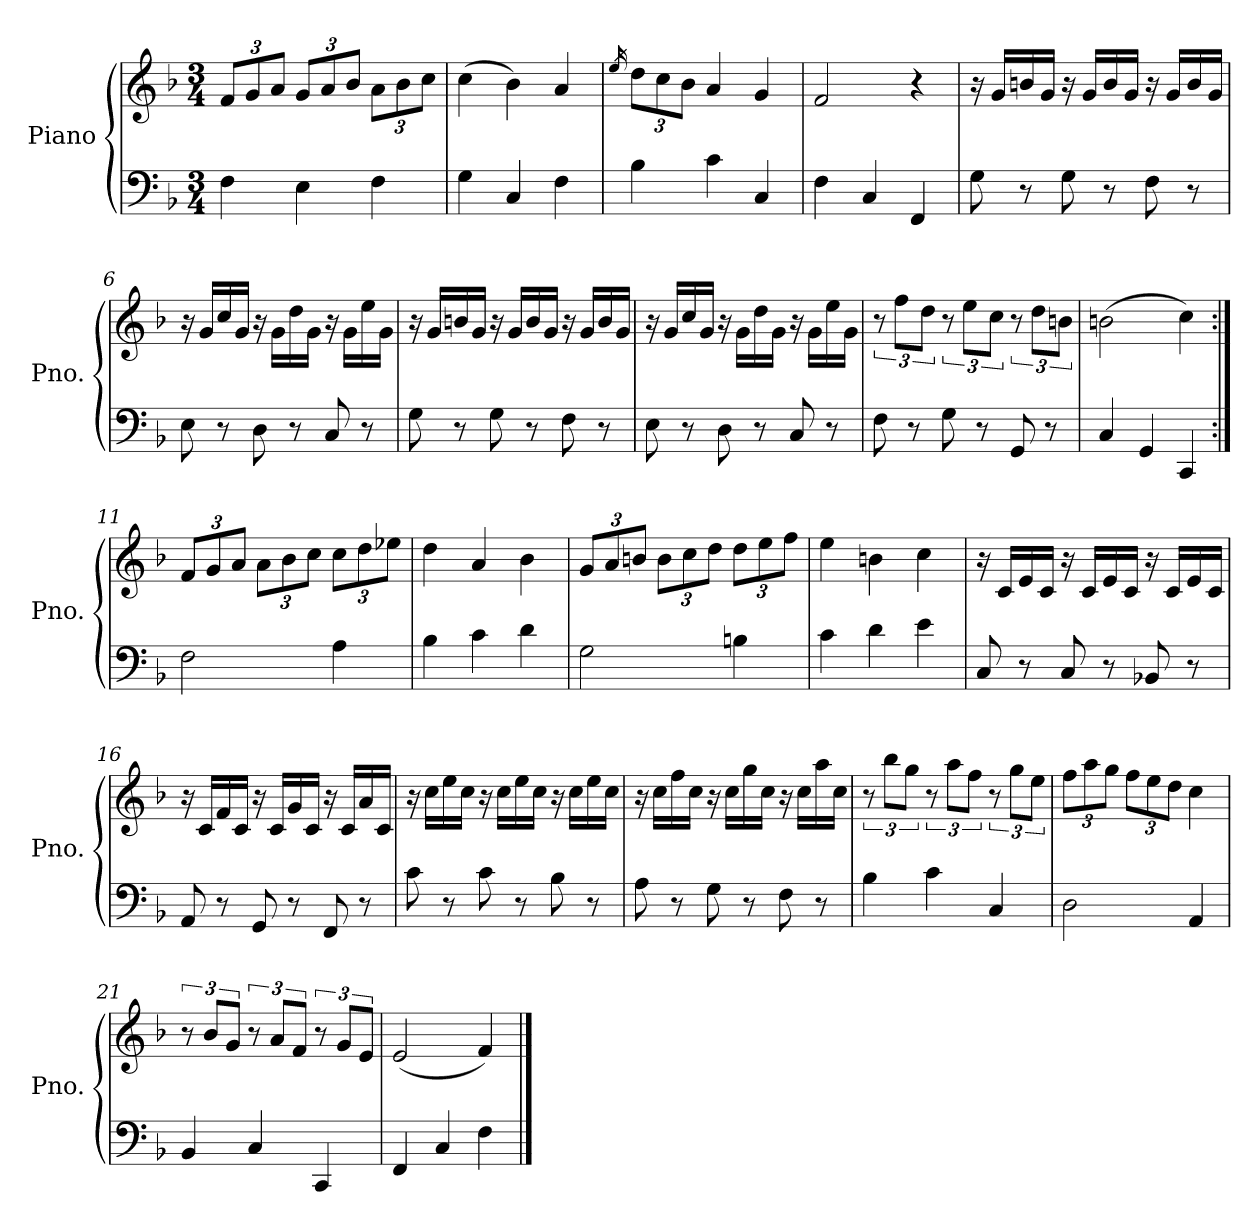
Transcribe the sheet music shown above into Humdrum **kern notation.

**kern	**kern
*part1	*part1
*staff2	*staff1
*I"Piano	*
*I'Pno.	*
*clefF4	*clefG2
*k[b-]	*k[b-]
*M3/4	*M3/4
*MM120	*MM120
*	*Xbrackettup
=1	=1
4F\	12f/L
.	12g/
.	12a/J
4E\	12g/L
.	12a/
.	12b-/J
4F\	12a\L
.	12b-\
.	12cc\J
=2	=2
4G\	(>4cc\
4C/	4b-\)
4F\	4a/
=3	=3
.	16qee/
4B-\	12dd\L
.	12cc\
.	12b-\J
4c\	4a/
4C/	4g/
=4	=4
4F\	2f/
4C/	.
4FF/	4r
=5	=5
8G\	16r
.	16g/LL
8r	16bn/
.	16g/JJ
8G\	16r
.	16g/LL
8r	16b/
.	16g/JJ
8F\	16r
.	16g/LL
8r	16b/
.	16g/JJ
!!LO:LB:g=z
=6	=6
8E\	16r
.	16g/LL
8r	16cc/
.	16g/JJ
8D\	16r
.	16g\LL
8r	16dd\
.	16g\JJ
8C/	16r
.	16g\LL
8r	16ee\
.	16g\JJ
=7	=7
8G\	16r
.	16g/LL
8r	16bn/
.	16g/JJ
8G\	16r
.	16g/LL
8r	16b/
.	16g/JJ
8F\	16r
.	16g/LL
8r	16b/
.	16g/JJ
=8	=8
8E\	16r
.	16g/LL
8r	16cc/
.	16g/JJ
8D\	16r
.	16g\LL
8r	16dd\
.	16g\JJ
8C/	16r
.	16g\LL
8r	16ee\
.	16g\JJ
!!LO:LB:g=z
=9	=9
*	*brackettup
8F\	12r
.	12ff\L
8r	.
.	12dd\J
8G\	12r
.	12ee\L
8r	.
.	12cc\J
8GG/	12r
.	12dd\L
8r	.
.	12bn\J
=10	=10
4C/	(>2bn\
4GG/	.
4CC/	4cc\)
=11:|!	=11:|!
*	*Xbrackettup
2F\	12f/L
.	12g/
.	12a/J
.	12a\L
.	12b-\
.	12cc\J
4A\	12cc\L
.	12dd\
.	12ee-X\J
=12	=12
4B-\	4dd\
4c\	4a/
4d\	4b-\
=13	=13
2G\	12g/L
.	12a/
.	12bn/J
.	12b\L
.	12cc\
.	12dd\J
4Bn\	12dd\L
.	12ee\
.	12ff\J
=14	=14
4c\	4ee\
4d\	4bn\
4e\	4cc\
!!LO:LB:g=z
=15	=15
8C/	16r
.	16c/LL
8r	16e/
.	16c/JJ
8C/	16r
.	16c/LL
8r	16e/
.	16c/JJ
8BB-X/	16r
.	16c/LL
8r	16e/
.	16c/JJ
=16	=16
8AA/	16r
.	16c/LL
8r	16f/
.	16c/JJ
8GG/	16r
.	16c/LL
8r	16g/
.	16c/JJ
8FF/	16r
.	16c/LL
8r	16a/
.	16c/JJ
=17	=17
8c\	16r
.	16cc\LL
8r	16ee\
.	16cc\JJ
8c\	16r
.	16cc\LL
8r	16ee\
.	16cc\JJ
8B-\	16r
.	16cc\LL
8r	16ee\
.	16cc\JJ
!!LO:LB:g=z
=18	=18
8A\	16r
.	16cc\LL
8r	16ff\
.	16cc\JJ
8G\	16r
.	16cc\LL
8r	16gg\
.	16cc\JJ
8F\	16r
.	16cc\LL
8r	16aa\
.	16cc\JJ
=19	=19
*	*brackettup
4B-\	12r
.	12bb-\L
.	12gg\J
4c\	12r
.	12aa\L
.	12ff\J
4C/	12r
.	12gg\L
.	12ee\J
=20	=20
*	*Xbrackettup
2D\	12ff\L
.	12aa\
.	12gg\J
.	12ff\L
.	12ee\
.	12dd\J
4AA/	4cc\
=21	=21
*	*brackettup
4BB-/	12r
.	12b-/L
.	12g/J
4C/	12r
.	12a/L
.	12f/J
4CC/	12r
.	12g/L
.	12e/J
=22	=22
4FF/	(<2e/
4C/	.
4F\	4f/)
==	==
*-	*-
